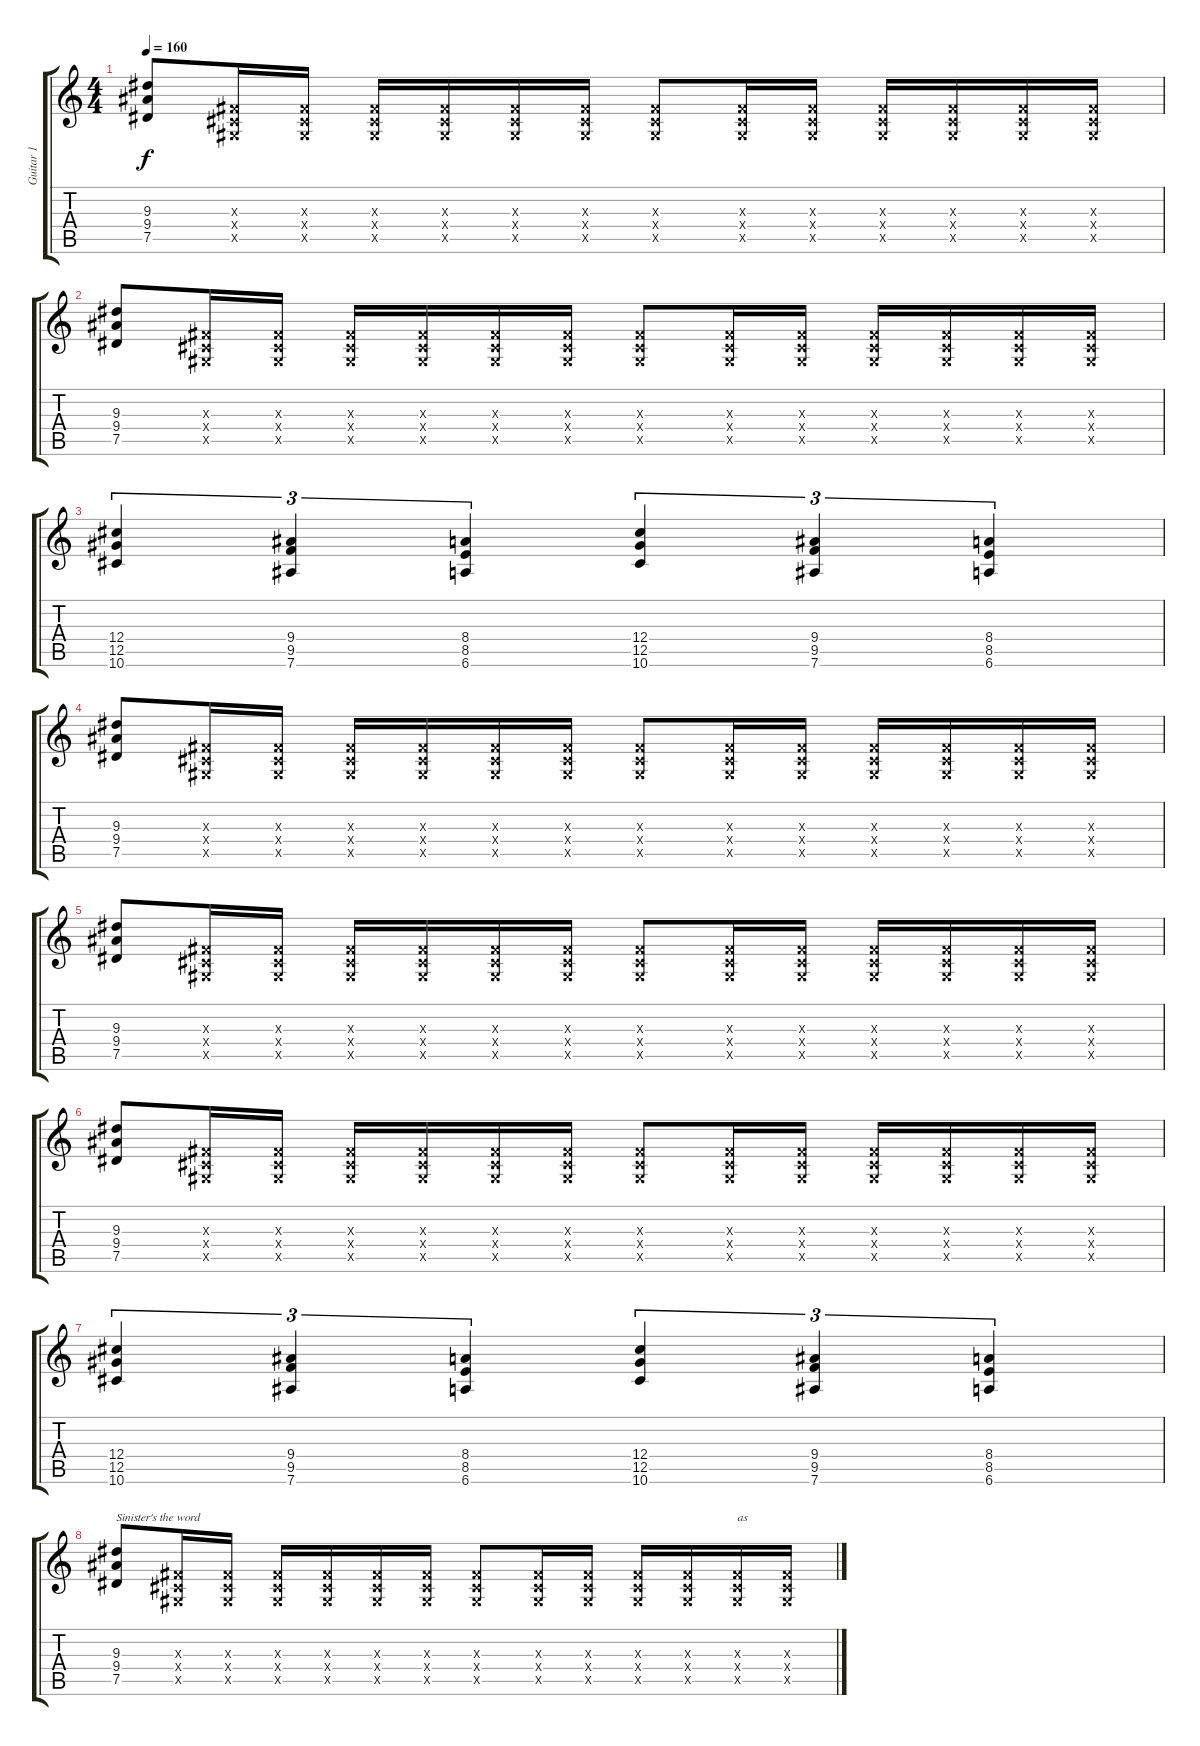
\track ("Guitar 1" "Guitar 1") {instrument overdrivenguitar}
\staff {score tabs}
\tuning (Eb4 Bb3 Gb3 Db3 Ab2 Eb2) {hide}
\ts (4 4)
\tempo 160
\clef g2
\ks c
(9.3 9.4 7.5).8{dy f} (0.3{x} 0.4{x} 0.5{x}).16 (0.3{x} 0.4{x} 0.5{x}).16 (0.3{x} 0.4{x} 0.5{x}).16 (0.3{x} 0.4{x} 0.5{x}).16 (0.3{x} 0.4{x} 0.5{x}).16 (0.3{x} 0.4{x} 0.5{x}).16 (0.3{x} 0.4{x} 0.5{x}).8 (0.3{x} 0.4{x} 0.5{x}).16 (0.3{x} 0.4{x} 0.5{x}).16 (0.3{x} 0.4{x} 0.5{x}).16 (0.3{x} 0.4{x} 0.5{x}).16 (0.3{x} 0.4{x} 0.5{x}).16 (0.3{x} 0.4{x} 0.5{x}).16 |
(9.3 9.4 7.5).8 (0.3{x} 0.4{x} 0.5{x}).16 (0.3{x} 0.4{x} 0.5{x}).16 (0.3{x} 0.4{x} 0.5{x}).16 (0.3{x} 0.4{x} 0.5{x}).16 (0.3{x} 0.4{x} 0.5{x}).16 (0.3{x} 0.4{x} 0.5{x}).16 (0.3{x} 0.4{x} 0.5{x}).8 (0.3{x} 0.4{x} 0.5{x}).16 (0.3{x} 0.4{x} 0.5{x}).16 (0.3{x} 0.4{x} 0.5{x}).16 (0.3{x} 0.4{x} 0.5{x}).16 (0.3{x} 0.4{x} 0.5{x}).16 (0.3{x} 0.4{x} 0.5{x}).16 |
(12.4 12.5 10.6).4{tu (3 2)} (9.4 9.5 7.6).4{tu (3 2)} (8.4 8.5 6.6).4{tu (3 2)} (12.4 12.5 10.6).4{tu (3 2)} (9.4 9.5 7.6).4{tu (3 2)} (8.4 8.5 6.6).4{tu (3 2)} |
(9.3 9.4 7.5).8 (0.3{x} 0.4{x} 0.5{x}).16 (0.3{x} 0.4{x} 0.5{x}).16 (0.3{x} 0.4{x} 0.5{x}).16 (0.3{x} 0.4{x} 0.5{x}).16 (0.3{x} 0.4{x} 0.5{x}).16 (0.3{x} 0.4{x} 0.5{x}).16 (0.3{x} 0.4{x} 0.5{x}).8 (0.3{x} 0.4{x} 0.5{x}).16 (0.3{x} 0.4{x} 0.5{x}).16 (0.3{x} 0.4{x} 0.5{x}).16 (0.3{x} 0.4{x} 0.5{x}).16 (0.3{x} 0.4{x} 0.5{x}).16 (0.3{x} 0.4{x} 0.5{x}).16 |
(9.3 9.4 7.5).8 (0.3{x} 0.4{x} 0.5{x}).16 (0.3{x} 0.4{x} 0.5{x}).16 (0.3{x} 0.4{x} 0.5{x}).16 (0.3{x} 0.4{x} 0.5{x}).16 (0.3{x} 0.4{x} 0.5{x}).16 (0.3{x} 0.4{x} 0.5{x}).16 (0.3{x} 0.4{x} 0.5{x}).8 (0.3{x} 0.4{x} 0.5{x}).16 (0.3{x} 0.4{x} 0.5{x}).16 (0.3{x} 0.4{x} 0.5{x}).16 (0.3{x} 0.4{x} 0.5{x}).16 (0.3{x} 0.4{x} 0.5{x}).16 (0.3{x} 0.4{x} 0.5{x}).16 |
(9.3 9.4 7.5).8 (0.3{x} 0.4{x} 0.5{x}).16 (0.3{x} 0.4{x} 0.5{x}).16 (0.3{x} 0.4{x} 0.5{x}).16 (0.3{x} 0.4{x} 0.5{x}).16 (0.3{x} 0.4{x} 0.5{x}).16 (0.3{x} 0.4{x} 0.5{x}).16 (0.3{x} 0.4{x} 0.5{x}).8 (0.3{x} 0.4{x} 0.5{x}).16 (0.3{x} 0.4{x} 0.5{x}).16 (0.3{x} 0.4{x} 0.5{x}).16 (0.3{x} 0.4{x} 0.5{x}).16 (0.3{x} 0.4{x} 0.5{x}).16 (0.3{x} 0.4{x} 0.5{x}).16 |
(12.4 12.5 10.6).4{tu (3 2)} (9.4 9.5 7.6).4{tu (3 2)} (8.4 8.5 6.6).4{tu (3 2)} (12.4 12.5 10.6).4{tu (3 2)} (9.4 9.5 7.6).4{tu (3 2)} (8.4 8.5 6.6).4{tu (3 2)} |
(9.3 9.4 7.5).8{txt "Sinister's the word"} (0.3{x} 0.4{x} 0.5{x}).16 (0.3{x} 0.4{x} 0.5{x}).16 (0.3{x} 0.4{x} 0.5{x}).16 (0.3{x} 0.4{x} 0.5{x}).16 (0.3{x} 0.4{x} 0.5{x}).16 (0.3{x} 0.4{x} 0.5{x}).16 (0.3{x} 0.4{x} 0.5{x}).8 (0.3{x} 0.4{x} 0.5{x}).16 (0.3{x} 0.4{x} 0.5{x}).16 (0.3{x} 0.4{x} 0.5{x}).16 (0.3{x} 0.4{x} 0.5{x}).16 (0.3{x} 0.4{x} 0.5{x}).16{txt "as "} (0.3{x} 0.4{x} 0.5{x}).16
